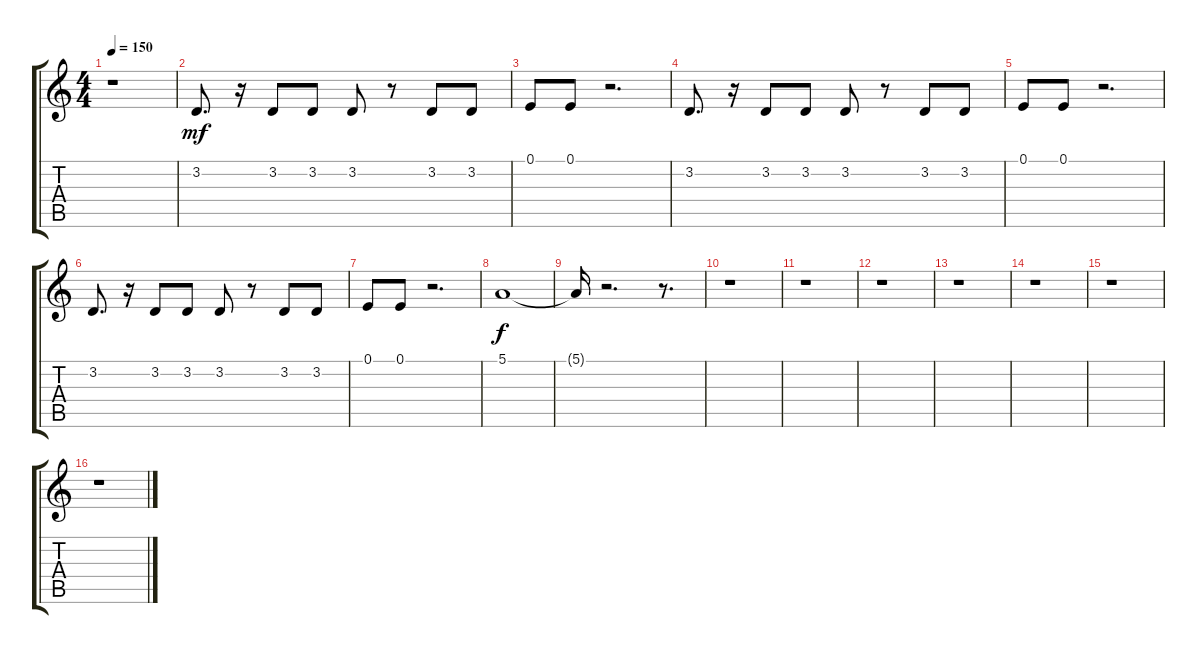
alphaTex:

\track "" {instrument trumpet}
\staff {score tabs}
\tuning (E4 B3 G3 D3 A2 E2) {hide}
\ts (4 4)
\tempo 150
\clef g2
\ks c
r.1{dy f} |
3.2.8{d dy mf} r.16 3.2.8 3.2.8 3.2.8 r.8 3.2.8 3.2.8 |
0.1.8 0.1.8 r.2{d} |
3.2.8{d} r.16 3.2.8 3.2.8 3.2.8 r.8 3.2.8 3.2.8 |
0.1.8 0.1.8 r.2{d} |
3.2.8{d} r.16 3.2.8 3.2.8 3.2.8 r.8 3.2.8 3.2.8 |
0.1.8 0.1.8 r.2{d} |
5.1.1{dy f} |
5.1{t}.16 r.2{d} r.8{d} |
r.1 |
r.1 |
r.1 |
r.1 |
r.1 |
r.1 |
r.1
